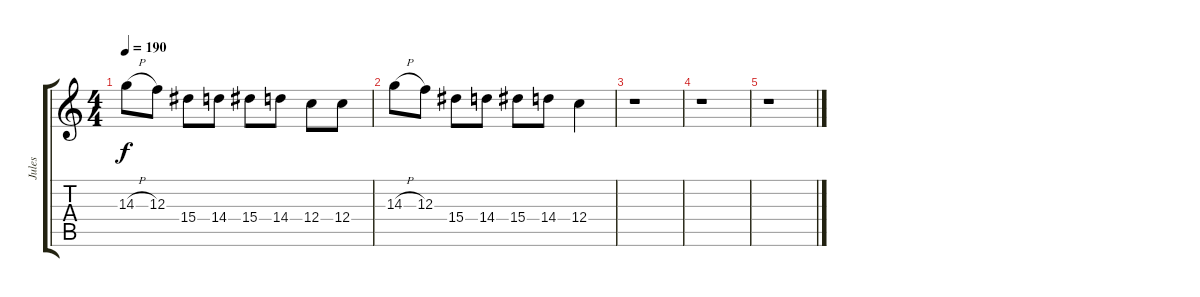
\track ("Jules" "Jules") {instrument overdrivenguitar}
\staff {score tabs}
\tuning (D4 A3 F3 C3 G2 C2) {hide}
\ts (4 4)
\tempo 190
\clef g2
\ks aminor
14.3{h}.8{dy f} 12.3.8 15.4.8 14.4.8 15.4.8 14.4.8 12.4.8 12.4.8 |
14.3{h}.8 12.3.8 15.4.8 14.4.8 15.4.8 14.4.8 12.4.4 |
r.1 |
r.1 |
r.1
